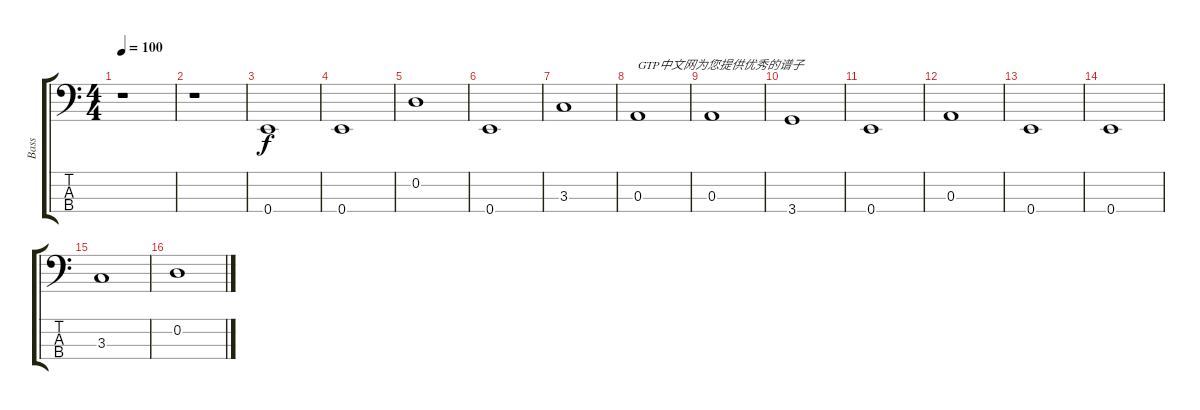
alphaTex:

\track ("Bass" "Bass") {instrument acousticbass}
\staff {score tabs}
\tuning (G2 D2 A1 E1) {hide}
\ts (4 4)
\tempo 100
\clef f4
\ks c
r.1{dy f} |
r.1 |
0.4.1 |
0.4.1 |
0.2.1 |
0.4.1 |
3.3.1 |
0.3.1{txt "GTP中文网为您提供优秀的谱子"} |
0.3.1 |
3.4.1 |
0.4.1 |
0.3.1 |
0.4.1 |
0.4.1 |
3.3.1 |
0.2.1
